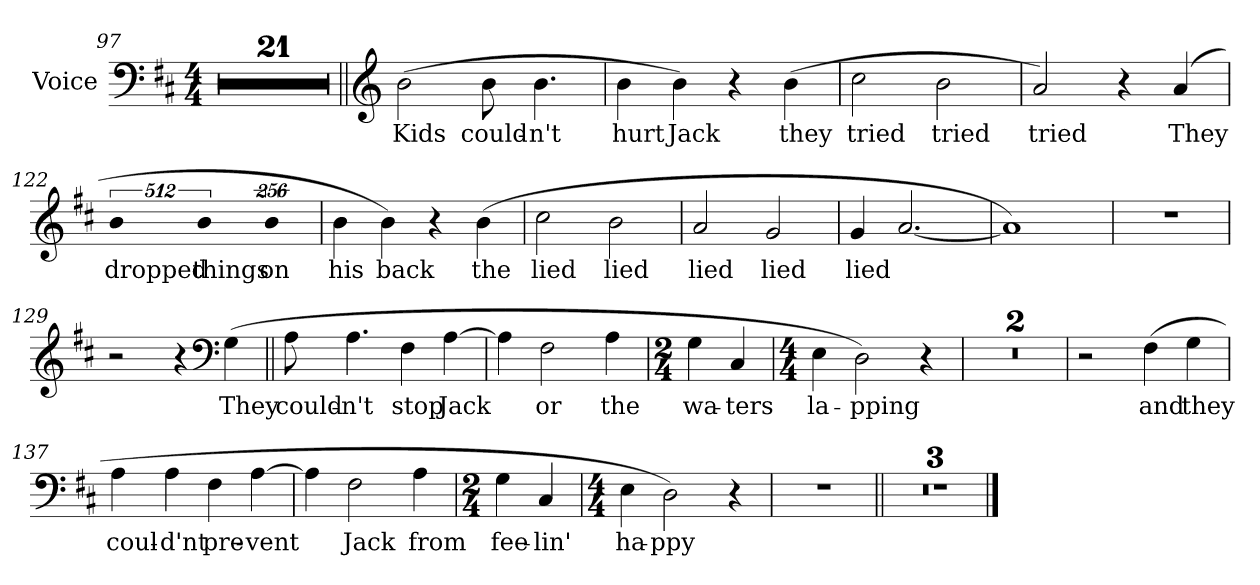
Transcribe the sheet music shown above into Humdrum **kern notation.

**kern	**text
*part1	*part1
*staff1	*staff1
*I"Voice	*
*I'Voice	*
*clefF4	*
*k[f#c#]	*
*D:	*
*M4/4	*
=97	=97
1r	.
=98	=98
1r	.
=99	=99
1r	.
!!LO:LB:g=z
=100	=100
1r	.
=101	=101
1r	.
=102	=102
1r	.
=103	=103
1r	.
=104	=104
1r	.
=105	=105
1r	.
=106	=106
1r	.
=107	=107
1r	.
=108	=108
1r	.
!!LO:LB:g=z
=109	=109
1r	.
=110	=110
1r	.
=111	=111
1r	.
=112	=112
1r	.
=113	=113
1r	.
=114	=114
1r	.
=115	=115
1r	.
=116	=116
1r	.
=117	=117
1r	.
!!LO:LB:g=z
=118||	=118||
*clefG2	*
!	!LO:LY:b:color=#000000
(2bi\	Kids
!	!LO:LY:b:color=#000000
8bi\	could-
!	!LO:LY:b:color=#000000
4.bi\	-n't
=119	=119
!	!LO:LY:b:color=#000000
4bi\	hurt
!	!LO:LY:b:color=#000000
4bi\)	Jack
4r	.
!	!LO:LY:b:color=#000000
(4bi\	they
=120	=120
!	!LO:LY:b:color=#000000
2cc#i\	tried
!	!LO:LY:b:color=#000000
2bi\	tried
=121	=121
!	!LO:LY:b:color=#000000
2ai/)	tried
4r	.
!	!LO:LY:b:color=#000000
(4ai/	They
=122	=122
!LO:N:vis=2	!
!	!LO:LY:b:color=#000000
1024%341bi\	dropped
!LO:N:vis=2	!
!	!LO:LY:b:color=#000000
1024%341bi\	things
!LO:N:vis=2	!
!	!LO:LY:b:color=#000000
512%171bi\	on
=123	=123
!	!LO:LY:b:color=#000000
4bi\	his
!	!LO:LY:b:color=#000000
4bi\)	back
4r	.
!	!LO:LY:b:color=#000000
(4bi\	the
!!LO:LB:g=z
=124	=124
!	!LO:LY:b:color=#000000
2cc#i\	lied
!	!LO:LY:b:color=#000000
2bi\	lied
=125	=125
!	!LO:LY:b:color=#000000
2ai/	lied
!	!LO:LY:b:color=#000000
2gi/	lied
=126	=126
!	!LO:LY:b:color=#000000
4gi/	lied
[2.ai/	.
=127	=127
1ai])	.
=128	=128
1r	.
=129	=129
2r	.
4r	.
*clefF4	*
!	!LO:LY:b:color=#000000
(4Gi\	They
=130||	=130||
!	!LO:LY:b:color=#000000
8Ai\	could-
!	!LO:LY:b:color=#000000
4.Ai\	-n't
!	!LO:LY:b:color=#000000
4F#i\	stop
!	!LO:LY:b:color=#000000
[4Ai\	Jack
!!LO:LB:g=z
=131	=131
4Ai\]	.
!	!LO:LY:b:color=#000000
2F#i\	or
!	!LO:LY:b:color=#000000
4Ai\	the
=132	=132
*M2/4	*
!	!LO:LY:b:color=#000000
4Gi\	wa-
!	!LO:LY:b:color=#000000
4C#i/	-ters
=133	=133
*M4/4	*
!	!LO:LY:b:color=#000000
4Ei\	la-
!	!LO:LY:b:color=#000000
2Di\)	-pping
4r	.
=134	=134
1r	.
=135	=135
1r	.
=136	=136
2r	.
!	!LO:LY:b:color=#000000
(4F#i\	and
!	!LO:LY:b:color=#000000
4Gi\	they
!!LO:PB:g=z
=137	=137
!	!LO:LY:b:color=#000000
4Ai\	coul-
!	!LO:LY:b:color=#000000
4Ai\	-d'nt
!	!LO:LY:b:color=#000000
4F#i\	pre-
!	!LO:LY:b:color=#000000
[4Ai\	-vent
=138	=138
4Ai\]	.
!	!LO:LY:b:color=#000000
2F#i\	Jack
!	!LO:LY:b:color=#000000
4Ai\	from
=139	=139
*M2/4	*
!	!LO:LY:b:color=#000000
4Gi\	fee-
!	!LO:LY:b:color=#000000
4C#i/	-lin'
!!LO:LB:g=z
=140	=140
*M4/4	*
!	!LO:LY:b:color=#000000
4Ei\	ha-
!	!LO:LY:b:color=#000000
2Di\)	-ppy
4r	.
=141	=141
1r	.
=142||	=142||
1r	.
=143	=143
1r	.
=144	=144
1r	.
==	==
*-	*-
